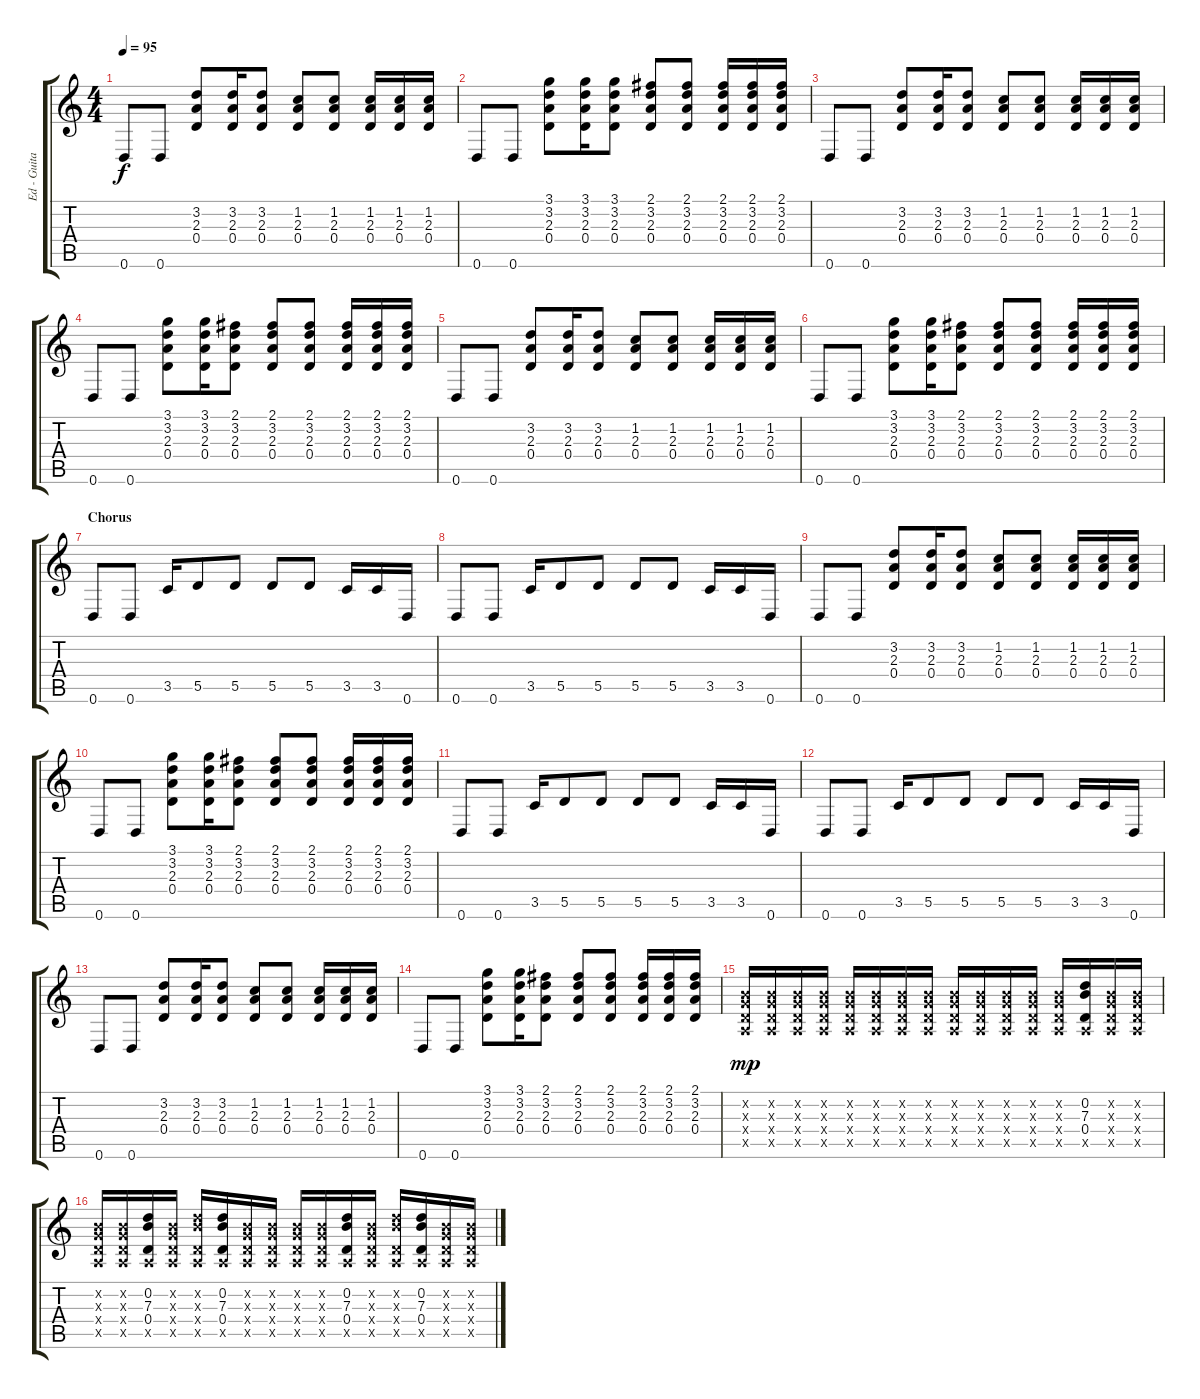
\track ("Ed - Guitar" "Ed - Guita") {instrument overdrivenguitar}
\staff {score tabs}
\tuning (E4 B3 G3 D3 A2 D2) {hide}
\ts (4 4)
\tempo 95
\clef g2
\ks c
0.6.8{dy f} 0.6.8 (3.2 2.3 0.4).8 (3.2 2.3 0.4).16 (3.2 2.3 0.4).8 (1.2 2.3 0.4).8 (1.2 2.3 0.4).8 (1.2 2.3 0.4).16 (1.2 2.3 0.4).16 (1.2 2.3 0.4).16 |
0.6.8 0.6.8 (3.1 3.2 2.3 0.4).8 (3.1 3.2 2.3 0.4).16 (3.1 3.2 2.3 0.4).8 (2.1 3.2 2.3 0.4).8 (2.1 3.2 2.3 0.4).8 (2.1 3.2 2.3 0.4).16 (2.1 3.2 2.3 0.4).16 (2.1 3.2 2.3 0.4).16 |
0.6.8 0.6.8 (3.2 2.3 0.4).8 (3.2 2.3 0.4).16 (3.2 2.3 0.4).8 (1.2 2.3 0.4).8 (1.2 2.3 0.4).8 (1.2 2.3 0.4).16 (1.2 2.3 0.4).16 (1.2 2.3 0.4).16 |
0.6.8 0.6.8 (3.1 3.2 2.3 0.4).8 (3.1 3.2 2.3 0.4).16 (2.1 3.2 2.3 0.4).8 (2.1 3.2 2.3 0.4).8 (2.1 3.2 2.3 0.4).8 (2.1 3.2 2.3 0.4).16 (2.1 3.2 2.3 0.4).16 (2.1 3.2 2.3 0.4).16 |
0.6.8 0.6.8 (3.2 2.3 0.4).8 (3.2 2.3 0.4).16 (3.2 2.3 0.4).8 (1.2 2.3 0.4).8 (1.2 2.3 0.4).8 (1.2 2.3 0.4).16 (1.2 2.3 0.4).16 (1.2 2.3 0.4).16 |
0.6.8 0.6.8 (3.1 3.2 2.3 0.4).8 (3.1 3.2 2.3 0.4).16 (2.1 3.2 2.3 0.4).8 (2.1 3.2 2.3 0.4).8 (2.1 3.2 2.3 0.4).8 (2.1 3.2 2.3 0.4).16 (2.1 3.2 2.3 0.4).16 (2.1 3.2 2.3 0.4).16 |
\section ("" "Chorus")
0.6.8 0.6.8 3.5.16 5.5.8 5.5.8 5.5.8 5.5.8 3.5.16 3.5.16 0.6.16 |
0.6.8 0.6.8 3.5.16 5.5.8 5.5.8 5.5.8 5.5.8 3.5.16 3.5.16 0.6.16 |
0.6.8 0.6.8 (3.2 2.3 0.4).8 (3.2 2.3 0.4).16 (3.2 2.3 0.4).8 (1.2 2.3 0.4).8 (1.2 2.3 0.4).8 (1.2 2.3 0.4).16 (1.2 2.3 0.4).16 (1.2 2.3 0.4).16 |
0.6.8 0.6.8 (3.1 3.2 2.3 0.4).8 (3.1 3.2 2.3 0.4).16 (2.1 3.2 2.3 0.4).8 (2.1 3.2 2.3 0.4).8 (2.1 3.2 2.3 0.4).8 (2.1 3.2 2.3 0.4).16 (2.1 3.2 2.3 0.4).16 (2.1 3.2 2.3 0.4).16 |
0.6.8 0.6.8 3.5.16 5.5.8 5.5.8 5.5.8 5.5.8 3.5.16 3.5.16 0.6.16 |
0.6.8 0.6.8 3.5.16 5.5.8 5.5.8 5.5.8 5.5.8 3.5.16 3.5.16 0.6.16 |
0.6.8 0.6.8 (3.2 2.3 0.4).8 (3.2 2.3 0.4).16 (3.2 2.3 0.4).8 (1.2 2.3 0.4).8 (1.2 2.3 0.4).8 (1.2 2.3 0.4).16 (1.2 2.3 0.4).16 (1.2 2.3 0.4).16 |
0.6.8 0.6.8 (3.1 3.2 2.3 0.4).8 (3.1 3.2 2.3 0.4).16 (2.1 3.2 2.3 0.4).8 (2.1 3.2 2.3 0.4).8 (2.1 3.2 2.3 0.4).8 (2.1 3.2 2.3 0.4).16 (2.1 3.2 2.3 0.4).16 (2.1 3.2 2.3 0.4).16 |
(0.2{x} 0.3{x} 0.4{x} 0.5{x}).16{dy mp} (0.2{x} 0.3{x} 0.4{x} 0.5{x}).16 (0.2{x} 0.3{x} 0.4{x} 0.5{x}).16 (0.2{x} 0.3{x} 0.4{x} 0.5{x}).16 (0.2{x} 0.3{x} 0.4{x} 0.5{x}).16 (0.2{x} 0.3{x} 0.4{x} 0.5{x}).16 (0.2{x} 0.3{x} 0.4{x} 0.5{x}).16 (0.2{x} 0.3{x} 0.4{x} 0.5{x}).16 (0.2{x} 0.3{x} 0.4{x} 0.5{x}).16 (0.2{x} 0.3{x} 0.4{x} 0.5{x}).16 (0.2{x} 0.3{x} 0.4{x} 0.5{x}).16 (0.2{x} 0.3{x} 0.4{x} 0.5{x}).16 (0.2{x} 0.3{x} 0.4{x} 0.5{x}).16 (0.2 7.3 0.4 0.5{x}).16 (0.2{x} 0.3{x} 0.4{x} 0.5{x}).16 (0.2{x} 0.3{x} 0.4{x} 0.5{x}).16 |
(0.2{x} 0.3{x} 0.4{x} 0.5{x}).16 (0.2{x} 0.3{x} 0.4{x} 0.5{x}).16 (0.2 7.3 0.4 0.5{x}).16 (0.2{x} 0.3{x} 0.4{x} 0.5{x}).16 (0.2{x} 7.3{x} 0.4{x} 0.5{x}).16 (0.2 7.3 0.4 0.5{x}).16 (0.2{x} 0.3{x} 0.4{x} 0.5{x}).16 (0.2{x} 0.3{x} 0.4{x} 0.5{x}).16 (0.2{x} 0.3{x} 0.4{x} 0.5{x}).16 (0.2{x} 0.3{x} 0.4{x} 0.5{x}).16 (0.2 7.3 0.4 0.5{x}).16 (0.2{x} 0.3{x} 0.4{x} 0.5{x}).16 (0.2{x} 7.3{x} 0.4{x} 0.5{x}).16 (0.2 7.3 0.4 0.5{x}).16 (0.2{x} 0.3{x} 0.4{x} 0.5{x}).16 (0.2{x} 0.3{x} 0.4{x} 0.5{x}).16
